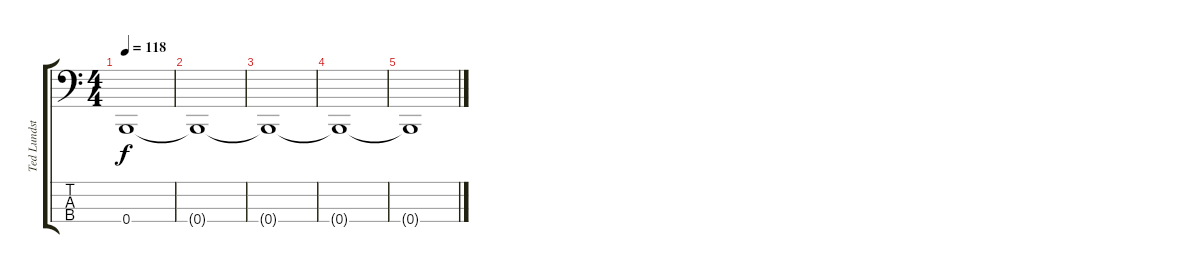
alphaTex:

\track ("Ted Lundström" "Ted Lundst") {instrument electricbasspick}
\staff {score tabs}
\tuning (D2 A1 E1 B0) {hide}
\ts (4 4)
\tempo 118
\clef f4
\ks c
0.4{t}.1{dy f} |
0.4{t}.1 |
0.4{t}.1 |
0.4{t}.1 |
0.4{t}.1
